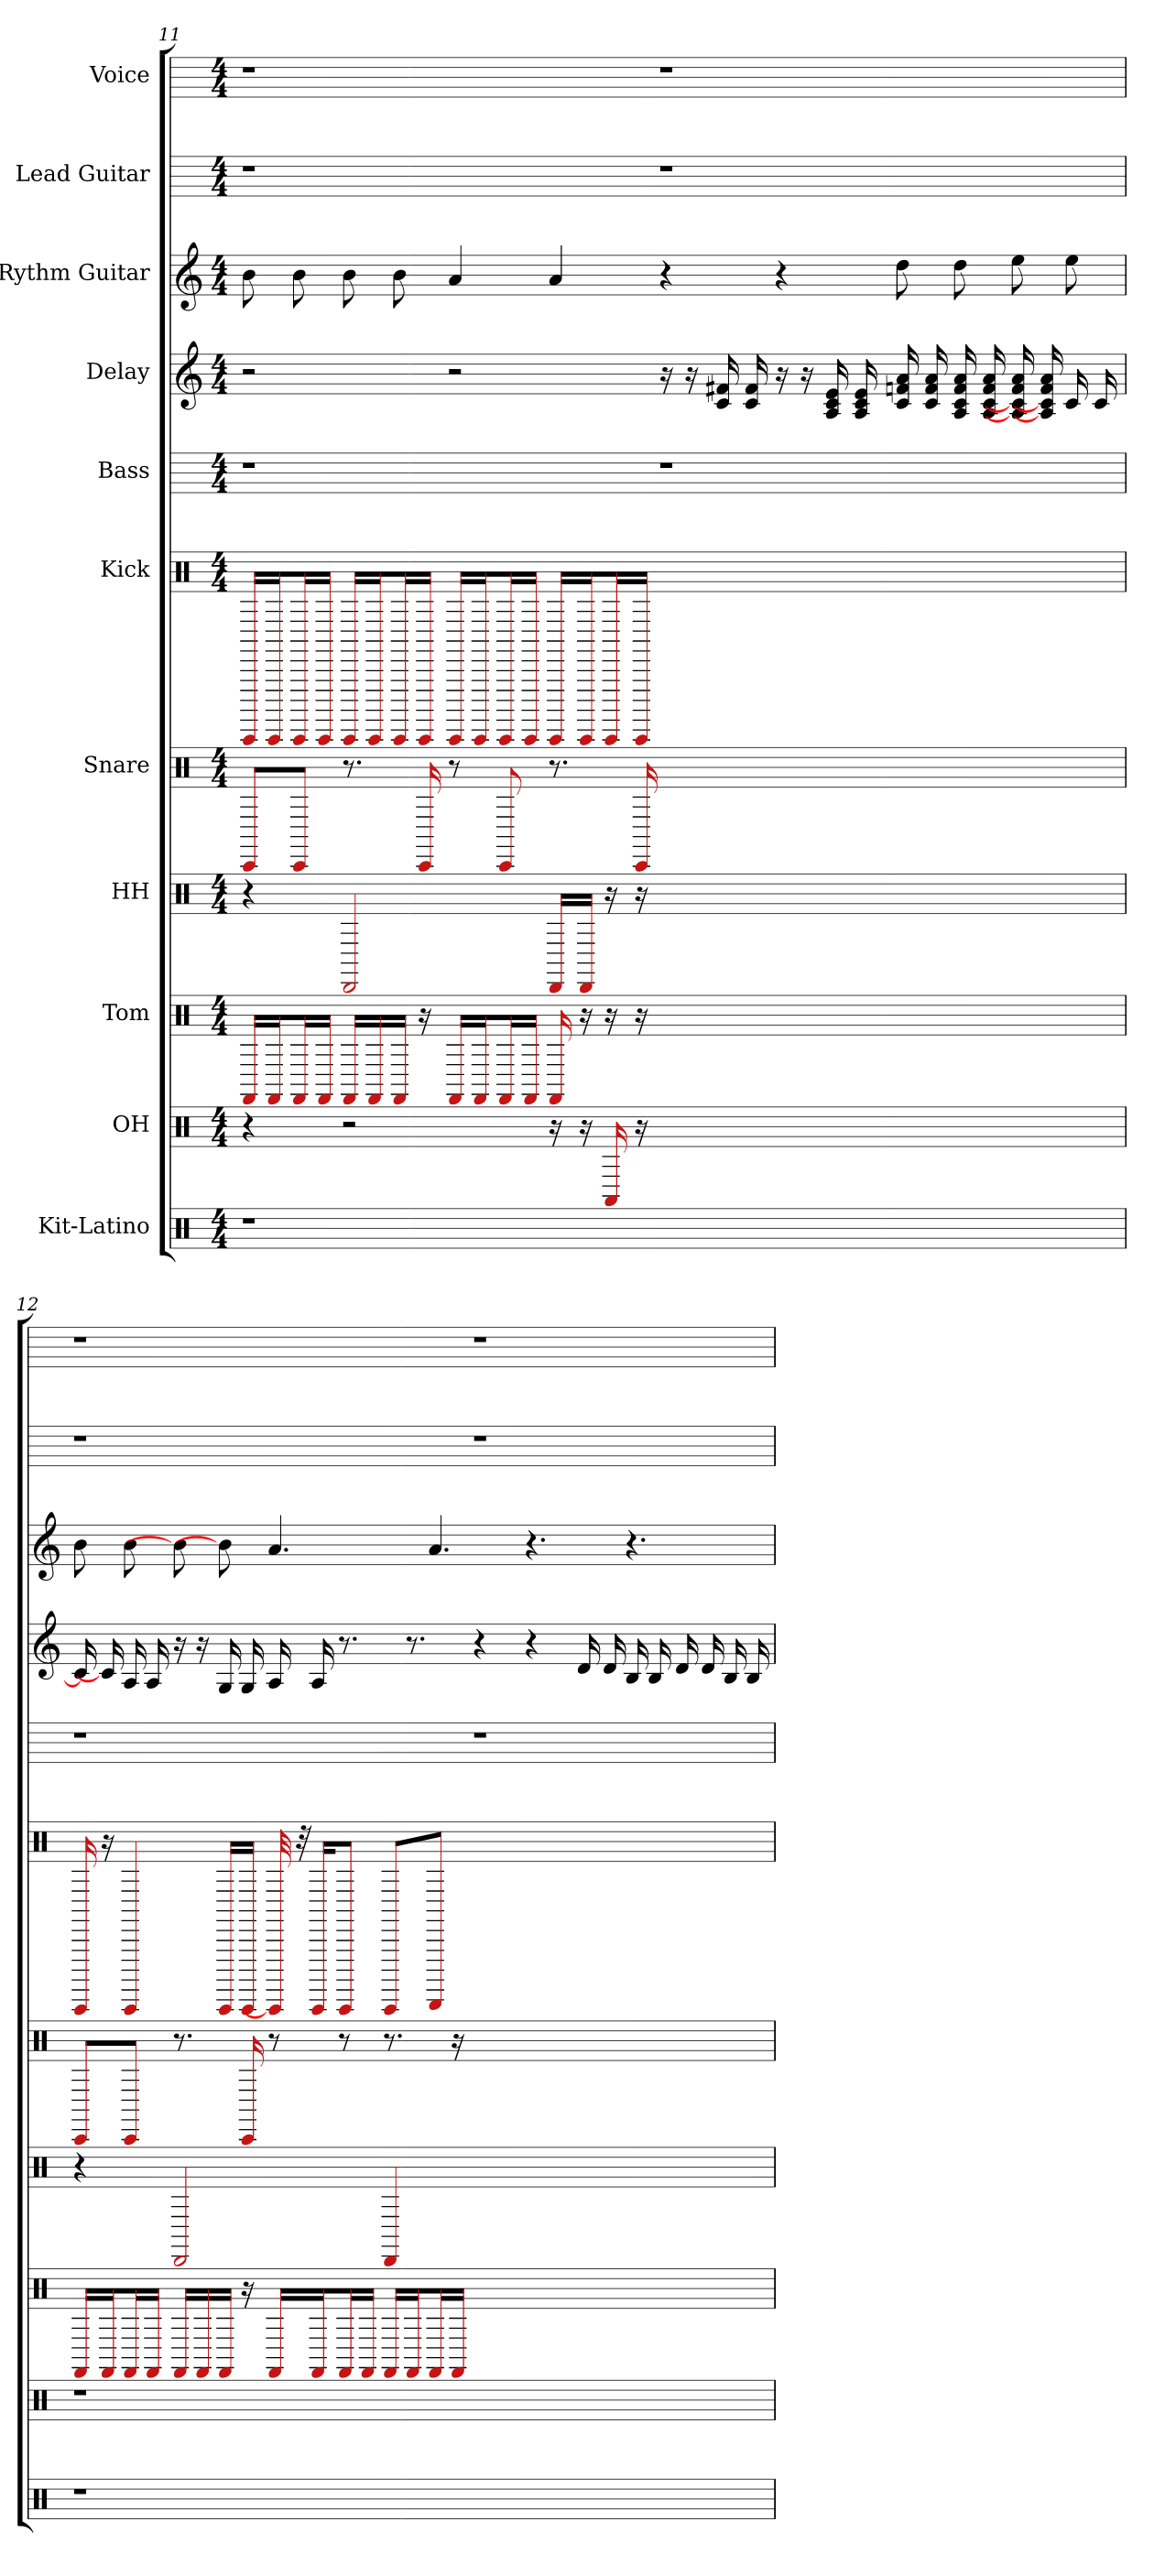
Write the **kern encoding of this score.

**kern	**kern	**kern	**kern	**kern	**kern	**kern	**kern	**kern	**kern	**kern
*part11	*part10	*part9	*part8	*part7	*part6	*part5	*part4	*part3	*part2	*part1
*staff11	*staff10	*staff9	*staff8	*staff7	*staff6	*staff5	*staff4	*staff3	*staff2	*staff1
*I"Kit-Latino	*I"OH	*I"Tom	*I"HH	*I"Snare	*I"Kick	*I"Bass	*I"Delay	*I"Rythm Guitar	*I"Lead Guitar	*I"Voice
*clefX	*clefX	*clefX	*clefX	*clefX	*clefX	*	*	*	*	*
*k[]	*k[]	*k[]	*k[]	*k[]	*k[]	*k[]	*k[]	*k[]	*k[]	*k[]
*M4/4	*M4/4	*M4/4	*M4/4	*M4/4	*M4/4	*M4/4	*M4/4	*M4/4	*M4/4	*M4/4
=11	=11	=11	=11	=11	=11	=11	=11	=11	=11	=11
1r	4r	16FF#/LL	4r	8CC/L	16CCCC/LL	1r	2r	8b	1r	1r
.	.	16FF#/J	.	.	16CCCC/J	.	.	.	.	.
.	.	16FF#/L	.	8CC/J	16CCCC/L	.	.	8b	.	.
.	.	16FF#/JJ	.	.	16CCCC/JJ	.	.	.	.	.
.	2r	16FF#/LL	2DD	8.r	16CCCC#/LL	.	.	8b	.	.
.	.	16FF#/	.	.	16CCCC/J	.	.	.	.	.
.	.	16FF#/JJ	.	.	16CCCC/L	.	.	8b	.	.
.	.	16r	.	16CC	16CCCC/JJ	.	.	.	.	.
.	.	16FF#/LL	.	8r	16CCCC/LL	.	2r	4a	.	.
.	.	16FF#/J	.	.	16CCCC/J	.	.	.	.	.
.	.	16FF#/L	.	8CC	16CCCC/L	.	.	.	.	.
.	.	16FF#/JJ	.	.	16CCCC#/JJ	.	.	.	.	.
.	16r	16FF#	16DD/LL	8.r	16CCCC/LL	.	.	4a	.	.
.	16r	16r	16DD/JJ	.	16CCCC#/J	.	.	.	.	.
.	16AA	16r	16r	.	16CCCC/L	.	.	.	.	.
.	16r	16r	16r	16CC	16CCCC/JJ	.	.	.	.	.
1ryy	1ryy	1ryy	1ryy	1ryy	1ryy	1r	16r	4r	1r	1r
.	.	.	.	.	.	.	16r	.	.	.
.	.	.	.	.	.	.	16c 16f#	.	.	.
.	.	.	.	.	.	.	16c 16f#	.	.	.
.	.	.	.	.	.	.	16r	4r	.	.
.	.	.	.	.	.	.	16r	.	.	.
.	.	.	.	.	.	.	16e 16c 16A	.	.	.
.	.	.	.	.	.	.	16e 16c 16A	.	.	.
.	.	.	.	.	.	.	16a 16f 16c	8dd	.	.
.	.	.	.	.	.	.	16a 16f 16c	.	.	.
.	.	.	.	.	.	.	16f 16c 16A 16a	8dd	.	.
.	.	.	.	.	.	.	16f 16c 16A 16a	.	.	.
.	.	.	.	.	.	.	16a 16f 16c] 16A]	8ee	.	.
.	.	.	.	.	.	.	16a 16f 16c] 16A]	.	.	.
.	.	.	.	.	.	.	16c	8ee	.	.
.	.	.	.	.	.	.	16c	.	.	.
=12	=12	=12	=12	=12	=12	=12	=12	=12	=12	=12
1r	1r	16FF#/LL	4r	8CC/L	16CCCC	1r	16c]	8b	1r	1r
.	.	16FF#/J	.	.	16r	.	16c]	.	.	.
.	.	16FF#/L	.	8CC/J	4CCCC	.	16A	8b	.	.
.	.	16FF#/JJ	.	.	.	.	16A	.	.	.
.	.	16FF#/LL	2DD	8.r	.	.	16r	8b]	.	.
.	.	16FF#/	.	.	.	.	16r	.	.	.
.	.	16FF#/JJ	.	.	16CCCC/LL	.	16G	8b]	.	.
.	.	16r	.	16CC	16CCCC/JJ	.	16G	.	.	.
.	.	16FF#/LL	.	8r	32CCCC]	.	16A	4.a	.	.
.	.	.	.	.	32r	.	.	.	.	.
.	.	16FF#/J	.	.	16CCCC/KL	.	16A	.	.	.
.	.	16FF#/L	.	8r	8CCCC/J	.	8.r	.	.	.
.	.	16FF#/JJ	.	.	.	.	.	.	.	.
.	.	16FF#/LL	4DD	8.r	8CCCC#/L	.	.	.	.	.
.	.	16FF#/J	.	.	.	.	8.r	.	.	.
.	.	16FF#/L	.	.	8DDDD/J	.	.	4.a	.	.
.	.	16FF#/JJ	.	16r	.	.	.	.	.	.
1ryy	1ryy	1ryy	1ryy	1ryy	1ryy	1r	4r	.	1r	1r
.	.	.	.	.	.	.	4r	4.r	.	.
.	.	.	.	.	.	.	16d	.	.	.
.	.	.	.	.	.	.	16d	.	.	.
.	.	.	.	.	.	.	16B	4.r	.	.
.	.	.	.	.	.	.	16B	.	.	.
.	.	.	.	.	.	.	16d	.	.	.
.	.	.	.	.	.	.	16d	.	.	.
.	.	.	.	.	.	.	16B	.	.	.
.	.	.	.	.	.	.	16B	.	.	.
=	=	=	=	=	=	=	=	=	=	=
*-	*-	*-	*-	*-	*-	*-	*-	*-	*-	*-
